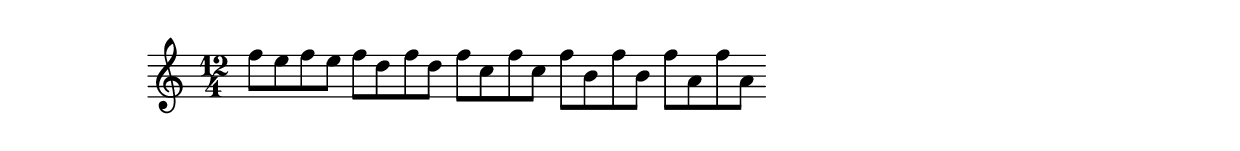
\version "1.7.18"
\header {
	texidoc = "For juxtaposed chords with the same direction, a
slight optical correction is used. It is constant, and only works if
two chords have no common head-positions range."
}

\score { \notes \relative c'' {
\stemDown
\time 12/4
  f8[
      e f e]  f-[ d f d]  f-[ c f c]  f-[ b, f' b,]  f'-[ a, f' a,]
}
\paper { raggedright = ##t}
}

